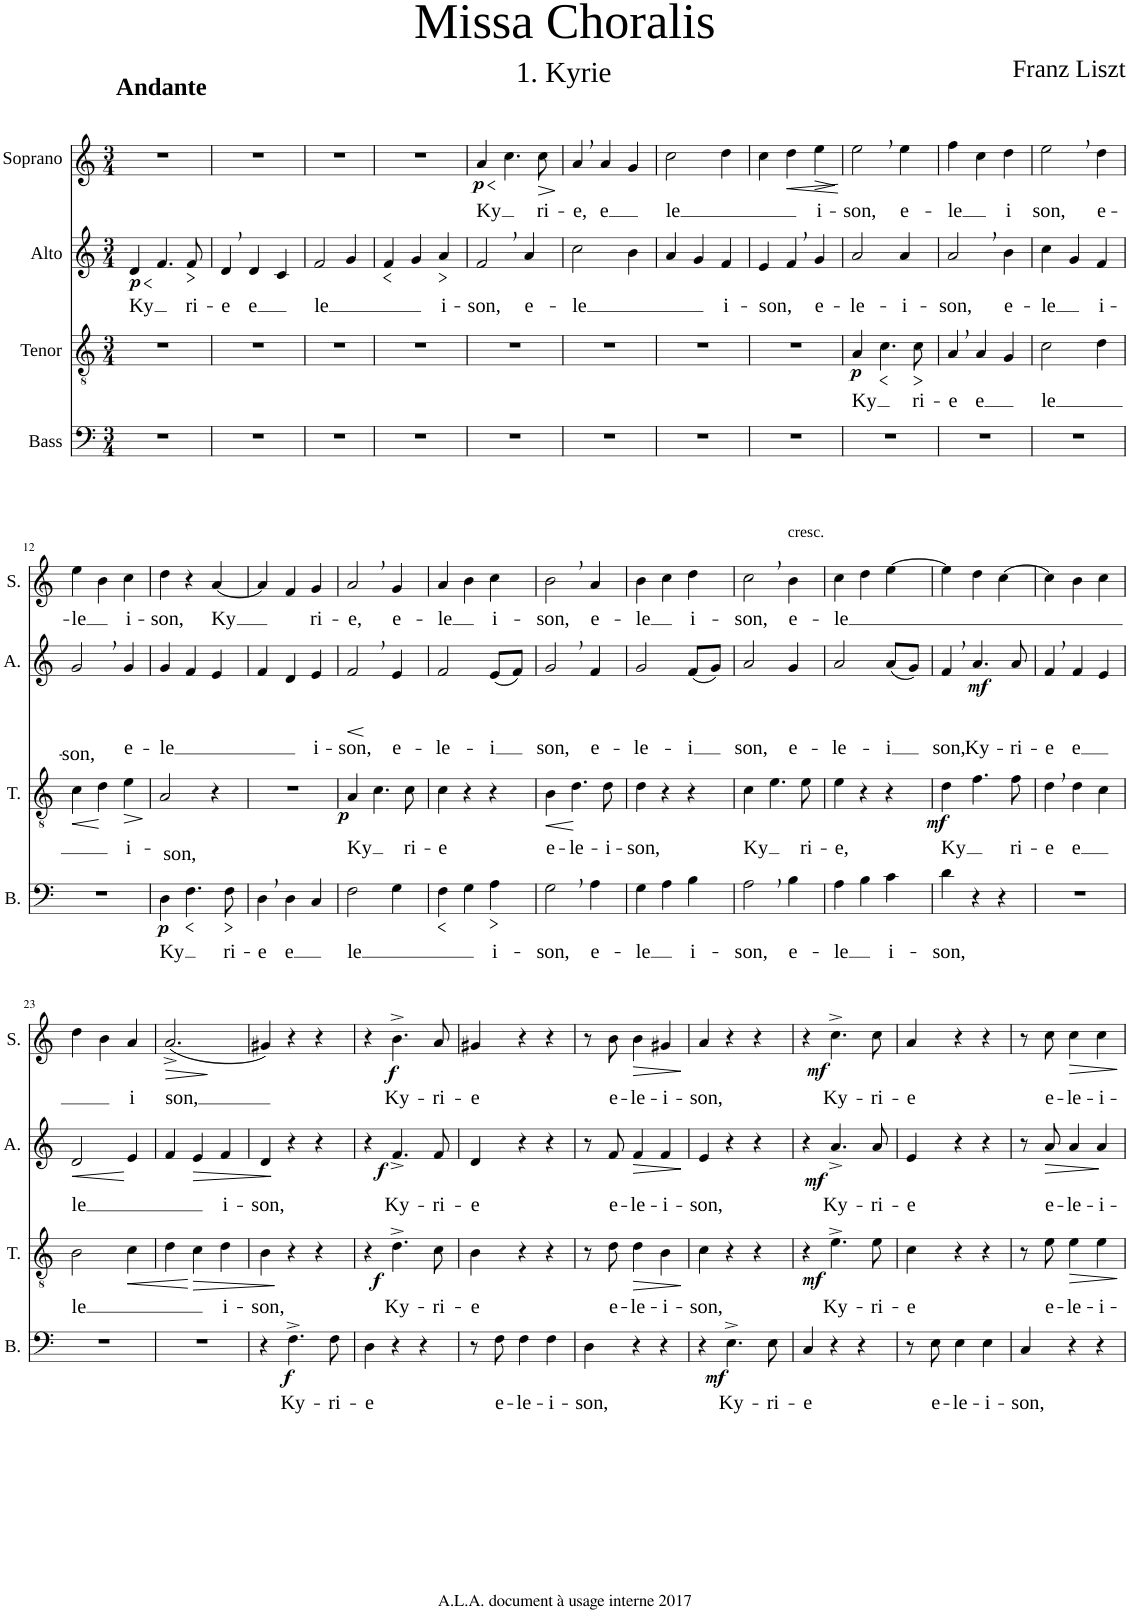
**kern	**text	**dynam	**kern	**text	**dynam	**kern	**text	**dynam	**kern	**text	**dynam
*part4	*part4	*part4	*part3	*part3	*part3	*part2	*part2	*part2	*part1	*part1	*part1
*staff4	*staff4	*staff4	*staff3	*staff3	*staff3	*staff2	*staff2	*staff2	*staff1	*staff1	*staff1
*I"Bass	*	*	*I"Tenor	*	*	*I"Alto	*	*	*I"Soprano	*	*
*I'B.	*	*	*I'T.	*	*	*I'A.	*	*	*I'S.	*	*
*clefF4	*	*	*clefGv2	*	*	*clefG2	*	*	*clefG2	*	*
*k[]	*	*	*k[]	*	*	*k[]	*	*	*k[]	*	*
*M3/4	*	*	*M3/4	*	*	*M3/4	*	*	*M3/4	*	*
=1	=1	=1	=1	=1	=1	=1	=1	=1	=1	=1	=1
!	!	!	!	!	!	!	!	!	!LO:TX:a:B:t=Andante	!	!
!	!	!	!	!	!	!	!LO:LY:b	!LO:HP:b	!	!	!
!	!	!	!	!	!	!	!	!LO:DY:n=1:b	!	!	!
2.r	.	.	2.r	.	.	4d/	Ky	< p	2.r	.	.
.	.	.	.	.	.	4.f/	.	.	.	.	.
!	!	!	!	!	!	!	!LO:LY:b	!LO:HP:b	!	!	!
.	.	.	.	.	.	8f/	ri-	>	.	.	.
.	.	.	.	.	.	.	.	[ ]	.	.	.
=2	=2	=2	=2	=2	=2	=2	=2	=2	=2	=2	=2
!	!	!	!	!	!	!	!LO:LY:b	!	!	!	!
2.r	.	.	2.r	.	.	4d,/	-e	.	2.r	.	.
!	!	!	!	!	!	!	!LO:LY:b	!	!	!	!
.	.	.	.	.	.	4d/	e	.	.	.	.
.	.	.	.	.	.	4c/	.	.	.	.	.
=3	=3	=3	=3	=3	=3	=3	=3	=3	=3	=3	=3
!	!	!	!	!	!	!	!LO:LY:b	!	!	!	!
2.r	.	.	2.r	.	.	2f/	le	.	2.r	.	.
.	.	.	.	.	.	4g/	.	.	.	.	.
=4	=4	=4	=4	=4	=4	=4	=4	=4	=4	=4	=4
!	!	!	!	!	!	!	!	!LO:HP:b	!	!	!
2.r	.	.	2.r	.	.	4f/	.	<	2.r	.	.
.	.	.	.	.	.	4g/	.	.	.	.	.
!	!	!	!	!	!	!	!LO:LY:b	!LO:HP:b	!	!	!
.	.	.	.	.	.	4a/	i-	>	.	.	.
.	.	.	.	.	.	.	.	[ ]	.	.	.
=5	=5	=5	=5	=5	=5	=5	=5	=5	=5	=5	=5
!	!	!	!	!	!	!	!LO:LY:b	!	!	!LO:LY:b	!LO:HP:b
!	!	!	!	!	!	!	!	!	!	!	!LO:DY:n=1:b
2.r	.	.	2.r	.	.	2f,/	-son,	.	4a/	Ky	< p
.	.	.	.	.	.	.	.	.	4.cc\	.	.
!	!	!	!	!	!	!	!LO:LY:b	!	!	!	!
.	.	.	.	.	.	4a/	e-	.	.	.	.
!	!	!	!	!	!	!	!	!	!	!LO:LY:b	!LO:HP:b
.	.	.	.	.	.	.	.	.	8cc\	ri-	>
.	.	.	.	.	.	.	.	.	.	.	[ ]
=6	=6	=6	=6	=6	=6	=6	=6	=6	=6	=6	=6
!	!	!	!	!	!	!	!LO:LY:b	!	!	!LO:LY:b	!
2.r	.	.	2.r	.	.	2cc\	-le	.	4a,/	-e,	.
!	!	!	!	!	!	!	!	!	!	!LO:LY:b	!
.	.	.	.	.	.	.	.	.	4a/	e	.
.	.	.	.	.	.	4b\	.	.	4g/	.	.
=7	=7	=7	=7	=7	=7	=7	=7	=7	=7	=7	=7
!	!	!	!	!	!	!	!	!	!	!LO:LY:b	!
2.r	.	.	2.r	.	.	4a/	.	.	2cc\	le	.
.	.	.	.	.	.	4g/	.	.	.	.	.
!	!	!	!	!	!	!	!LO:LY:b	!	!	!	!
.	.	.	.	.	.	4f/	i-	.	4dd\	.	.
=8	=8	=8	=8	=8	=8	=8	=8	=8	=8	=8	=8
!	!	!	!	!	!	!	!LO:LY:b	!	!	!	!
2.r	.	.	2.r	.	.	4e/	-son,	.	4cc\	.	.
!	!	!	!	!	!	!	!	!	!	!	!LO:HP:b
.	.	.	.	.	.	4f,/	.	.	4dd\	.	<
!	!	!	!	!	!	!	!LO:LY:b	!	!	!LO:LY:b	!LO:HP:b
.	.	.	.	.	.	4g/	e-	.	4ee\	i-	>
.	.	.	.	.	.	.	.	.	.	.	[ ]
=9	=9	=9	=9	=9	=9	=9	=9	=9	=9	=9	=9
!	!	!	!	!LO:LY:b	!LO:DY:b	!	!LO:LY:b	!	!	!LO:LY:b	!
2.r	.	.	4A/	Ky	p	2a/	-le-	.	2ee,\	-son,	.
!	!	!	!	!	!LO:HP:b	!	!	!	!	!	!
.	.	.	4.c\	.	<	.	.	.	.	.	.
!	!	!	!	!	!	!	!LO:LY:b	!	!	!LO:LY:b	!
.	.	.	.	.	.	4a/	-i-	.	4ee\	e-	.
!	!	!	!	!LO:LY:b	!LO:HP:b	!	!	!	!	!	!
.	.	.	8c\	ri-	>	.	.	.	.	.	.
.	.	.	.	.	[ ]	.	.	.	.	.	.
=10	=10	=10	=10	=10	=10	=10	=10	=10	=10	=10	=10
!	!	!	!	!LO:LY:b	!	!	!LO:LY:b	!	!	!LO:LY:b	!
2.r	.	.	4A,/	-e	.	2a,/	-son,	.	4ff\	-le	.
!	!	!	!	!LO:LY:b	!	!	!	!	!	!	!
.	.	.	4A/	e	.	.	.	.	4cc\	.	.
!	!	!	!	!	!	!	!LO:LY:b	!	!	!LO:LY:b	!
.	.	.	4G/	.	.	4b\	e-	.	4dd\	i	.
=11	=11	=11	=11	=11	=11	=11	=11	=11	=11	=11	=11
!	!	!	!	!LO:LY:b	!	!	!LO:LY:b	!	!	!LO:LY:b	!
2.r	.	.	2c\	le	.	4cc\	-le	.	2ee,\	-son,	.
.	.	.	.	.	.	4g/	.	.	.	.	.
!	!	!	!	!	!	!	!LO:LY:b	!	!	!LO:LY:b	!
.	.	.	4d\	.	.	4f/	i-	.	4dd\	e-	.
!!LO:LB:g=z
=12	=12	=12	=12	=12	=12	=12	=12	=12	=12	=12	=12
!	!	!	!	!	!LO:HP:b	!	!LO:LY:b	!	!	!LO:LY:b	!
2.r	.	.	4c\	.	<	2g,/	-son,	.	4ee\	-le	.
.	.	.	4d\	.	.	.	.	.	4b\	.	.
!	!	!	!	!LO:LY:b	!LO:HP:b	!	!LO:LY:b	!	!	!LO:LY:b	!
.	.	.	4e\	i-	>	4g/	e-	.	4cc\	i-	.
.	.	.	.	.	[ ]	.	.	.	.	.	.
=13	=13	=13	=13	=13	=13	=13	=13	=13	=13	=13	=13
!	!LO:LY:b	!LO:DY:b	!	!LO:LY:b	!	!	!LO:LY:b	!	!	!LO:LY:b	!
4D\	Ky	p	2A/	-son,	.	4g/	-le	.	4dd\	-son,	.
!	!	!LO:HP:b	!	!	!	!	!	!	!	!	!
4.F\	.	<	.	.	.	4f/	.	.	4r	.	.
!	!	!	!	!	!	!	!	!	!	!LO:LY:b	!
.	.	.	4r	.	.	4e/	.	.	[4a/	Ky	.
!	!LO:LY:b	!LO:HP:b	!	!	!	!	!	!	!	!	!
8F\	ri-	>	.	.	.	.	.	.	.	.	.
.	.	[ ]	.	.	.	.	.	.	.	.	.
=14	=14	=14	=14	=14	=14	=14	=14	=14	=14	=14	=14
!	!LO:LY:b	!	!	!	!	!	!	!	!	!	!
4D,\	-e	.	2.r	.	.	4f/	.	.	4a/]	.	.
!	!LO:LY:b	!	!	!	!	!	!	!	!	!	!
4D\	-e	.	.	.	.	4d/	.	.	4f/	.	.
!	!	!	!	!	!	!	!LO:LY:b	!	!	!LO:LY:b	!
4C/	.	.	.	.	.	4e/	i-	.	4g/	ri-	.
=15	=15	=15	=15	=15	=15	=15	=15	=15	=15	=15	=15
!	!LO:LY:b	!	!	!LO:LY:b	!LO:DY:b	!	!LO:LY:b	!LO:HP:b	!	!LO:LY:b	!
2F\	le	.	4A/	Ky	p	2f,/	-son,	<	2a,/	-e,	.
.	.	.	4.c\	.	.	.	.	.	.	.	.
!	!	!	!	!	!	!	!LO:LY:b	!	!	!LO:LY:b	!
4G\	.	.	.	.	.	4e/	e-	.	4g/	e-	.
!	!	!	!	!LO:LY:b	!	!	!	!	!	!	!
.	.	.	8c\	ri-	.	.	.	.	.	.	.
.	.	.	.	.	.	.	.	[	.	.	.
=16	=16	=16	=16	=16	=16	=16	=16	=16	=16	=16	=16
!	!	!LO:HP:b	!	!LO:LY:b	!	!	!LO:LY:b	!	!	!LO:LY:b	!
4F\	.	<	4c\	-e	.	2f/	-le-	.	4a/	-le	.
4G\	.	.	4r	.	.	.	.	.	4b\	.	.
!	!LO:LY:b	!LO:HP:b	!	!	!	!	!LO:LY:b	!	!	!LO:LY:b	!
4A\	i-	>	4r	.	.	(8e/L	-i	.	4cc\	i-	.
.	.	.	.	.	.	8f/J)	.	.	.	.	.
.	.	[ ]	.	.	.	.	.	.	.	.	.
=17	=17	=17	=17	=17	=17	=17	=17	=17	=17	=17	=17
!	!LO:LY:b	!	!	!LO:LY:b	!LO:HP:b	!	!LO:LY:b	!	!	!LO:LY:b	!
2G,\	-son,	.	4B\	e-	<	2g,/	son,	.	2b,\	-son,	.
!	!	!	!	!LO:LY:b	!	!	!	!	!	!	!
.	.	.	4.d\	-le-	.	.	.	.	.	.	.
!	!LO:LY:b	!	!	!	!	!	!LO:LY:b	!	!	!LO:LY:b	!
4A\	e-	.	.	.	.	4f/	e-	.	4a/	e-	.
!	!	!	!	!LO:LY:b	!	!	!	!	!	!	!
.	.	.	8d\	-i-	.	.	.	.	.	.	.
.	.	.	.	.	[	.	.	.	.	.	.
=18	=18	=18	=18	=18	=18	=18	=18	=18	=18	=18	=18
!	!LO:LY:b	!	!	!LO:LY:b	!	!	!LO:LY:b	!	!	!LO:LY:b	!
4G\	-le	.	4d\	-son,	.	2g/	-le-	.	4b\	-le	.
4A\	.	.	4r	.	.	.	.	.	4cc\	.	.
!	!LO:LY:b	!	!	!	!	!	!LO:LY:b	!	!	!LO:LY:b	!
4B\	i-	.	4r	.	.	(8f/L	-i	.	4dd\	i-	.
.	.	.	.	.	.	8g/J)	.	.	.	.	.
=19	=19	=19	=19	=19	=19	=19	=19	=19	=19	=19	=19
!	!LO:LY:b	!	!	!LO:LY:b	!	!	!LO:LY:b	!	!	!LO:LY:b	!
2A,\	-son,	.	4c\	Ky	.	2a/	son,	.	2cc,\	-son,	.
.	.	.	4.e\	.	.	.	.	.	.	.	.
!	!	!	!	!	!	!	!	!	!LO:TX:a:t=cresc.	!	!
!	!LO:LY:b	!	!	!	!	!	!LO:LY:b	!	!	!LO:LY:b	!
4B\	e-	.	.	.	.	4g/	e-	.	4b\	e-	.
!	!	!	!	!LO:LY:b	!	!	!	!	!	!	!
.	.	.	8e\	ri-	.	.	.	.	.	.	.
=20	=20	=20	=20	=20	=20	=20	=20	=20	=20	=20	=20
!	!LO:LY:b	!	!	!LO:LY:b	!	!	!LO:LY:b	!	!	!LO:LY:b	!
4A\	-le	.	4e\	-e,	.	2a/	-le-	.	4cc\	-le	.
4B\	.	.	4r	.	.	.	.	.	4dd\	.	.
!	!LO:LY:b	!	!	!	!	!	!LO:LY:b	!	!	!	!
4c\	i-	.	4r	.	.	(8a/L	-i	.	[4ee\	.	.
.	.	.	.	.	.	8g/J)	.	.	.	.	.
=21	=21	=21	=21	=21	=21	=21	=21	=21	=21	=21	=21
!	!LO:LY:b	!	!	!LO:LY:b	!LO:DY:b	!	!LO:LY:b	!	!	!	!
4d\	-son,	.	4d\	Ky	mf	4f,/	son,	.	4ee\]	.	.
!	!	!	!	!	!	!	!LO:LY:b	!LO:DY:b	!	!	!
4r	.	.	4.f\	.	.	4.a/	Ky-	mf	4dd\	.	.
4r	.	.	.	.	.	.	.	.	[4cc\	.	.
!	!	!	!	!LO:LY:b	!	!	!LO:LY:b	!	!	!	!
.	.	.	8f\	ri-	.	8a/	-ri-	.	.	.	.
=22	=22	=22	=22	=22	=22	=22	=22	=22	=22	=22	=22
!	!	!	!	!LO:LY:b	!	!	!LO:LY:b	!	!	!	!
2.r	.	.	4d,\	-e	.	4f,/	-e	.	4cc\]	.	.
!	!	!	!	!LO:LY:b	!	!	!LO:LY:b	!	!	!	!
.	.	.	4d\	-e	.	4f/	-e	.	4b\	.	.
.	.	.	4c\	.	.	4e/	.	.	4cc\	.	.
!!LO:LB:g=z
=23	=23	=23	=23	=23	=23	=23	=23	=23	=23	=23	=23
!	!	!	!	!LO:LY:b	!	!	!LO:LY:b	!LO:HP:b	!	!	!
2.r	.	.	2B\	le	.	2d/	le	<	4dd\	.	.
.	.	.	.	.	.	.	.	.	4b\	.	.
!	!	!	!	!	!LO:HP:b	!	!	!	!	!LO:LY:b	!
.	.	.	4c\	.	<	4e/	.	.	4a/	i	.
.	.	.	.	.	[	.	.	[	.	.	.
=24	=24	=24	=24	=24	=24	=24	=24	=24	=24	=24	=24
!	!	!	!	!	!	!	!	!	!	!LO:LY:b	!LO:HP:b
2.r	.	.	4d\	.	.	4f/	.	.	(2.a^/	-son,	>
!	!	!	!	!	!LO:HP:b	!	!	!LO:HP:b	!	!	!
.	.	.	4c\	.	>	4e/	.	>	.	.	.
!	!	!	!	!LO:LY:b	!	!	!LO:LY:b	!	!	!	!
.	.	.	4d\	i-	.	4f/	i-	.	.	.	.
.	.	.	.	.	]	.	.	]	.	.	]
=25	=25	=25	=25	=25	=25	=25	=25	=25	=25	=25	=25
!	!	!	!	!LO:LY:b	!	!	!LO:LY:b	!	!	!	!
4r	.	.	4B\	-son,	.	4d/	-son,	.	4g#X/)	.	.
!	!LO:LY:b	!LO:DY:b	!	!	!	!	!	!	!	!	!
4.F^\	Ky-	f	4r	.	.	4r	.	.	4r	.	.
.	.	.	4r	.	.	4r	.	.	4r	.	.
!	!LO:LY:b	!	!	!	!	!	!	!	!	!	!
8F\	-ri-	.	.	.	.	.	.	.	.	.	.
=26	=26	=26	=26	=26	=26	=26	=26	=26	=26	=26	=26
!	!LO:LY:b	!	!	!	!LO:DY:b	!	!	!LO:DY:b	!	!	!
4D\	-e	.	4r	.	f	4r	.	f	4r	.	.
!	!	!	!	!LO:LY:b	!	!	!LO:LY:b	!	!	!LO:LY:b	!LO:DY:b
4r	.	.	4.d^\	Ky-	.	4.f^/	Ky-	.	4.b^\	Ky-	f
4r	.	.	.	.	.	.	.	.	.	.	.
!	!	!	!	!LO:LY:b	!	!	!LO:LY:b	!	!	!LO:LY:b	!
.	.	.	8c\	-ri-	.	8f/	-ri-	.	8a/	-ri-	.
=27	=27	=27	=27	=27	=27	=27	=27	=27	=27	=27	=27
!	!	!	!	!LO:LY:b	!	!	!LO:LY:b	!	!	!LO:LY:b	!
8r	.	.	4B\	-e	.	4d/	-e	.	4g#X/	-e	.
!	!LO:LY:b	!	!	!	!	!	!	!	!	!	!
8F\	e-	.	.	.	.	.	.	.	.	.	.
!	!LO:LY:b	!	!	!	!	!	!	!	!	!	!
4F\	-le-	.	4r	.	.	4r	.	.	4r	.	.
!	!LO:LY:b	!	!	!	!	!	!	!	!	!	!
4F\	-i-	.	4r	.	.	4r	.	.	4r	.	.
=28	=28	=28	=28	=28	=28	=28	=28	=28	=28	=28	=28
!	!LO:LY:b	!	!	!	!	!	!	!	!	!	!
4D\	-son,	.	8r	.	.	8r	.	.	8r	.	.
!	!	!	!	!LO:LY:b	!	!	!LO:LY:b	!	!	!LO:LY:b	!
.	.	.	8d\	e-	.	8f/	e-	.	8b\	e-	.
!	!	!	!	!LO:LY:b	!LO:HP:b	!	!LO:LY:b	!LO:HP:b	!	!LO:LY:b	!LO:HP:b
4r	.	.	4d\	-le-	>	4f/	-le-	>	4b\	-le-	>
!	!	!	!	!LO:LY:b	!	!	!LO:LY:b	!	!	!LO:LY:b	!
4r	.	.	4B\	-i-	.	4f/	-i-	.	4g#X/	-i-	.
.	.	.	.	.	]	.	.	]	.	.	]
=29	=29	=29	=29	=29	=29	=29	=29	=29	=29	=29	=29
!	!	!LO:DY:b	!	!LO:LY:b	!	!	!LO:LY:b	!	!	!LO:LY:b	!
4r	.	mf	4c\	-son,	.	4e/	-son,	.	4a/	-son,	.
!	!LO:LY:b	!	!	!	!	!	!	!	!	!	!
4.E^\	Ky-	.	4r	.	.	4r	.	.	4r	.	.
.	.	.	4r	.	.	4r	.	.	4r	.	.
!	!LO:LY:b	!	!	!	!	!	!	!	!	!	!
8E\	-ri-	.	.	.	.	.	.	.	.	.	.
=30	=30	=30	=30	=30	=30	=30	=30	=30	=30	=30	=30
!	!LO:LY:b	!	!	!	!LO:DY:b	!	!	!LO:DY:b	!	!	!LO:DY:b
4C/	-e	.	4r	.	mf	4r	.	mf	4r	.	mf
!	!	!	!	!LO:LY:b	!	!	!LO:LY:b	!	!	!LO:LY:b	!
4r	.	.	4.e^\	Ky-	.	4.a^/	Ky-	.	4.cc^\	Ky-	.
4r	.	.	.	.	.	.	.	.	.	.	.
!	!	!	!	!LO:LY:b	!	!	!LO:LY:b	!	!	!LO:LY:b	!
.	.	.	8e\	-ri-	.	8a/	-ri-	.	8cc\	-ri-	.
=31	=31	=31	=31	=31	=31	=31	=31	=31	=31	=31	=31
!	!	!	!	!LO:LY:b	!	!	!LO:LY:b	!	!	!LO:LY:b	!
8r	.	.	4c\	-e	.	4e/	-e	.	4a/	-e	.
!	!LO:LY:b	!	!	!	!	!	!	!	!	!	!
8E\	e-	.	.	.	.	.	.	.	.	.	.
!	!LO:LY:b	!	!	!	!	!	!	!	!	!	!
4E\	-le-	.	4r	.	.	4r	.	.	4r	.	.
!	!LO:LY:b	!	!	!	!	!	!	!	!	!	!
4E\	-i-	.	4r	.	.	4r	.	.	4r	.	.
=32	=32	=32	=32	=32	=32	=32	=32	=32	=32	=32	=32
!	!LO:LY:b	!	!	!	!	!	!	!	!	!	!
4C/	-son,	.	8r	.	.	8r	.	.	8r	.	.
!	!	!	!	!LO:LY:b	!	!	!LO:LY:b	!LO:HP:b	!	!LO:LY:b	!
.	.	.	8e\	e-	.	8a/	e-	>	8cc\	e-	.
!	!	!	!	!LO:LY:b	!LO:HP:b	!	!LO:LY:b	!	!	!LO:LY:b	!LO:HP:b
4r	.	.	4e\	-le-	>	4a/	-le-	.	4cc\	-le-	>
!	!	!	!	!LO:LY:b	!	!	!LO:LY:b	!	!	!LO:LY:b	!
4r	.	.	4e\	-i-	.	4a/	-i-	.	4cc\	-i-	.
.	.	.	.	.	]	.	.	]	.	.	]
=	=	=	=	=	=	=	=	=	=	=	=
*-	*-	*-	*-	*-	*-	*-	*-	*-	*-	*-	*-
